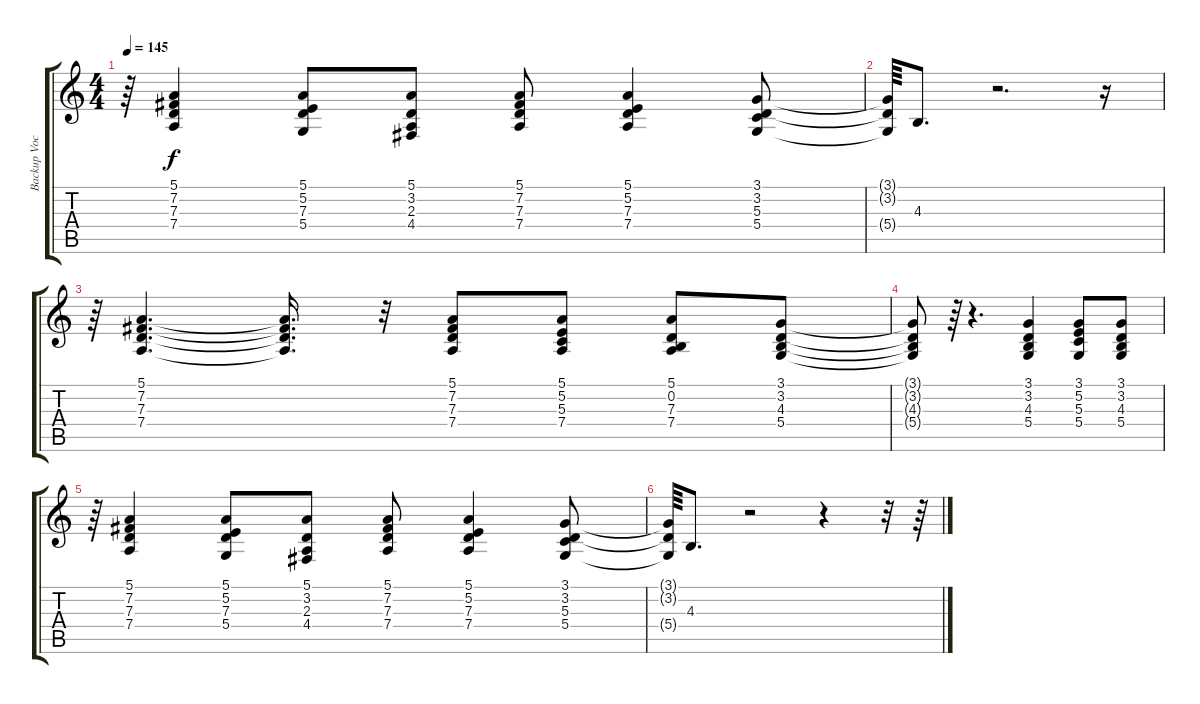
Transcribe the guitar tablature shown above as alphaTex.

\track ("Backup Vocals" "Backup Voc") {instrument choiraahs}
\staff {score tabs}
\tuning (E4 B3 G3 D3 A2 E2) {hide}
\ts (4 4)
\tempo 145
\clef g2
\ks c
r.64{dy f} (5.1 7.2 7.3 7.4).4 (5.1 5.2 7.3 5.4).8 (5.1 3.2 2.3 4.4).8 (5.1 7.2 7.3 7.4).8 (5.1 5.2 7.3 7.4).4 (3.1 3.2 5.3 5.4).8 |
(3.1{t} 3.2{t} 5.4{t}).64 4.3.8{d} r.2{d} r.16 |
r.64 (5.1 7.2 7.3 7.4).4{d} (5.1{t} 7.2{t} 7.3{t} 7.4{t}).16{d} r.32 (5.1 7.2 7.3 7.4).8 (5.1 5.2 5.3 7.4).8 (5.1 0.2 7.3 7.4).8 (3.1 3.2 4.3 5.4).8 |
(3.1{t} 3.2{t} 4.3{t} 5.4{t}).8 r.64 r.4{d} (3.1 3.2 4.3 5.4).4 (3.1 5.2 5.3 5.4).8 (3.1 3.2 4.3 5.4).8 |
r.64 (5.1 7.2 7.3 7.4).4 (5.1 5.2 7.3 5.4).8 (5.1 3.2 2.3 4.4).8 (5.1 7.2 7.3 7.4).8 (5.1 5.2 7.3 7.4).4 (3.1 3.2 5.3 5.4).8 |
(3.1{t} 3.2{t} 5.4{t}).64 4.3.8{d} r.2 r.4 r.32 r.64
